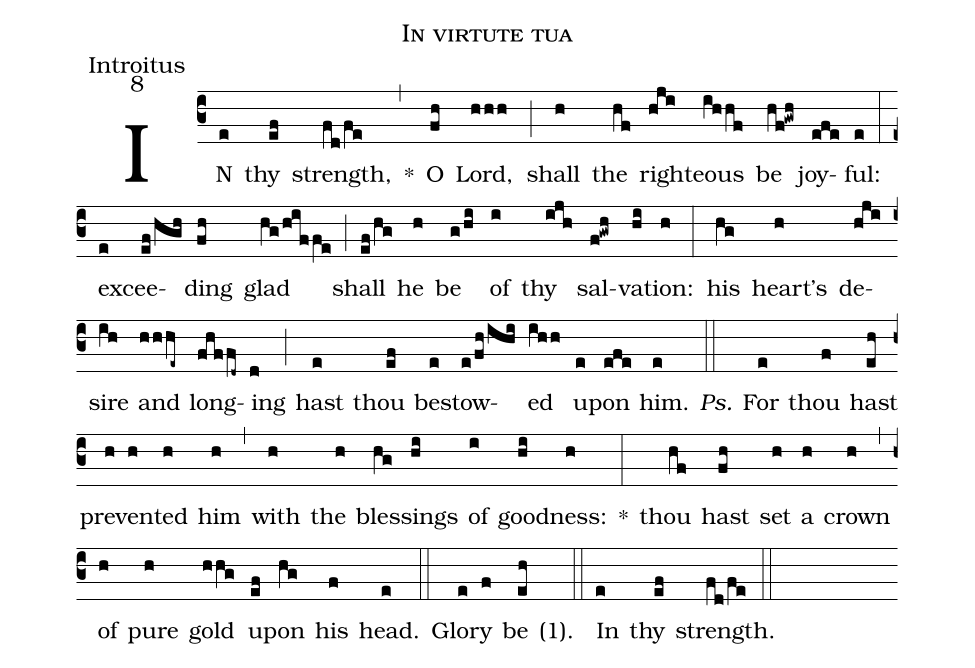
name:In virtute tua;
office-part:Introitus;
mode:8;
%%
(c3) IN(e) thy(ef) strength,(fd/fe) *(,) O(fh) Lord,(hhh) (;) shall(h) the(hf) righ(hji)teous(ihhf) be(hf!gwh) joy(efe)ful:(e) (:) ex(e)cee(ef/hgh)ding(fh) glad(hg/hiffe) (;) shall(ef/hg) he(h) be(g/hi) of(i) thy(ijh) sal(f!gwh)va(hi)tion:(h) (:) his(hg) heart’s(h) de(hji)sire(ih) and(hhhe~) long(fhffd~)ing(d) (;) hast(e) thou(ef) be(e)stow(e/fh/ihi)ed(ihh) up(e)on(efe) him.(e) <i>Ps.</i>(::) For(e) thou(f) hast(eh) pre(h)ven(h)ted(h) him(h) (,) with(h) the(h) bles(hg)sings(hi) of(i) good(hi)ness:(h) *(:) thou(hf) hast(fh) set(h) a(h) crown(h) (,) of(h) pure(h) gold(hhg) up(ef)on(hg) his(f) head.(e) (::) Glo(e)ry(f) be(eh) <v>(</v>1<v>)</v>.() (::) In(e) thy(ef) strength.(fd/fe) (::)
